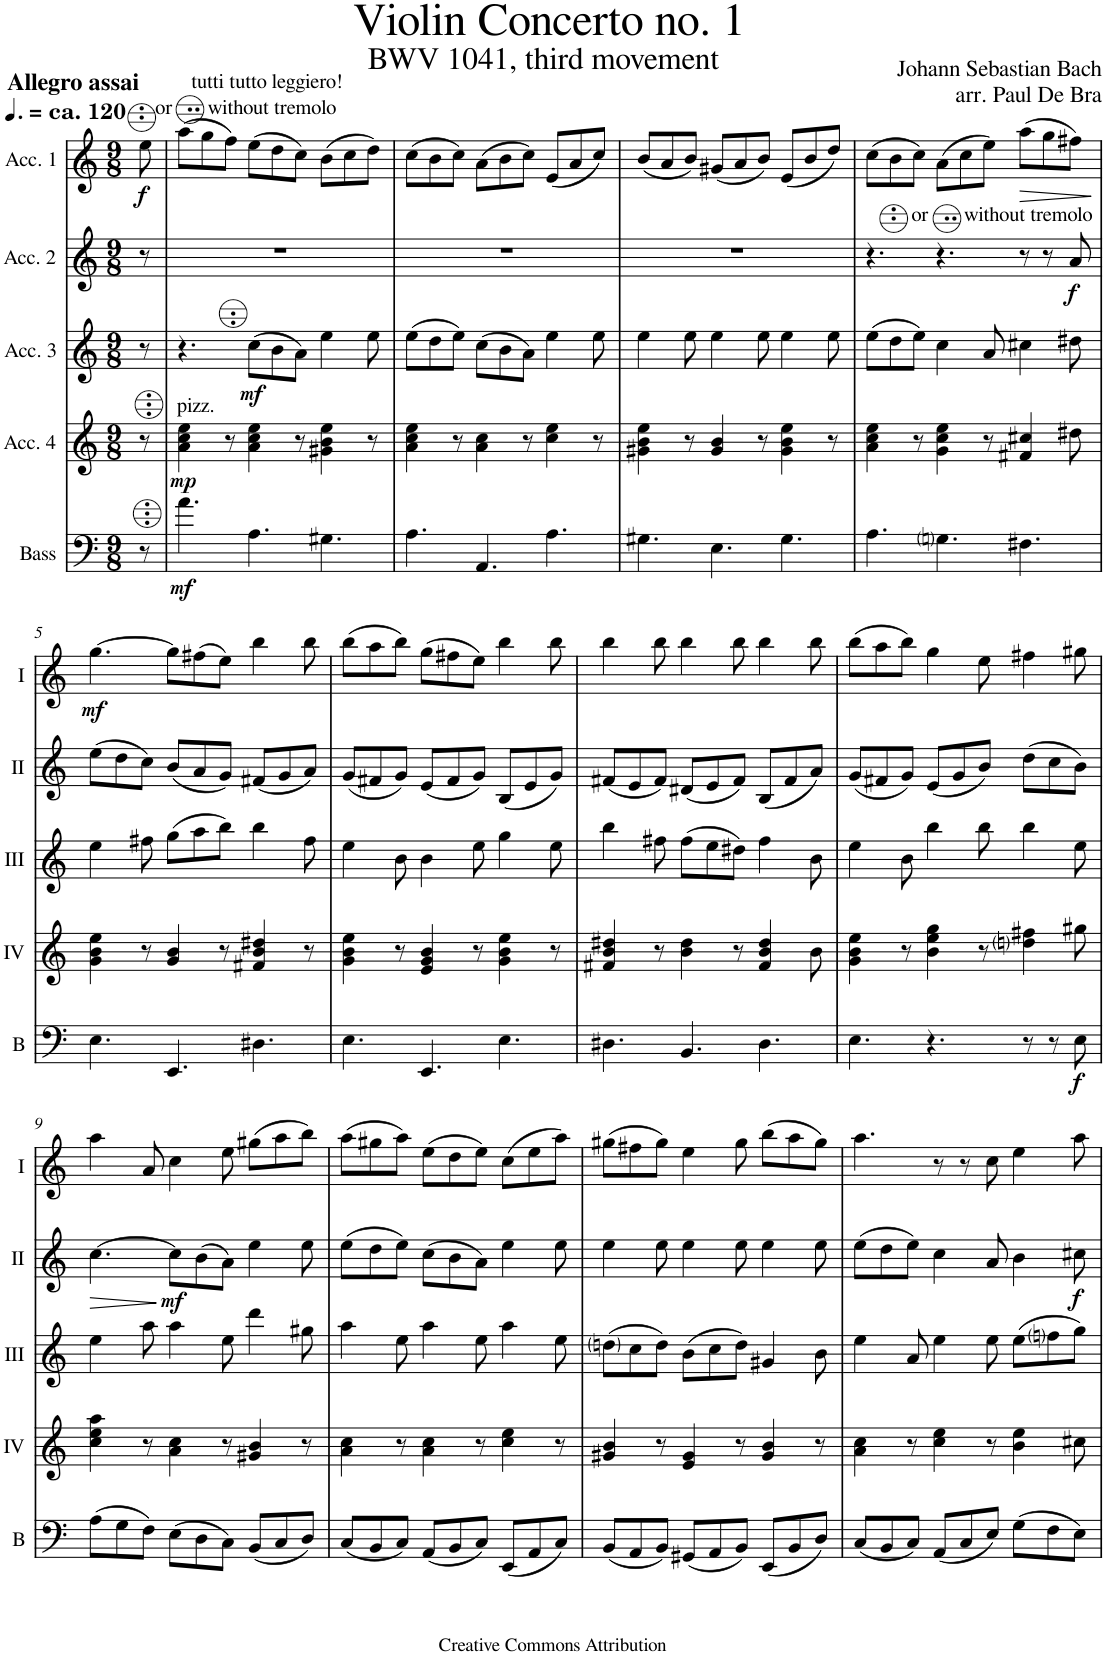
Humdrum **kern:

**kern	**dynam	**kern	**dynam	**kern	**dynam	**kern	**dynam	**kern	**dynam
*part5	*part5	*part4	*part4	*part3	*part3	*part2	*part2	*part1	*part1
*staff5	*staff5	*staff4	*staff4	*staff3	*staff3	*staff2	*staff2	*staff1	*staff1
*I"Bass	*	*I"Acc. 4	*	*I"Acc. 3	*	*I"Acc. 2	*	*I"Acc. 1	*
*I'B	*	*	*	*	*	*	*	*	*
*clefF4	*	*clefG2	*	*clefG2	*	*clefG2	*	*clefG2	*
*Trd7c12	*	*Trd7c12	*	*Trd7c12	*	*	*	*	*
*k[]	*	*k[]	*	*k[]	*	*k[]	*	*k[]	*
*M9/8	*	*M9/8	*	*M9/8	*	*M9/8	*	*M9/8	*
=	=	=	=	=	=	=	=	=	=
!	!	!	!	!	!	!	!	!LO:TX:a:B:t=Allegro assai	!
!	!	!	!	!	!	!	!	!LO:TX:a:B:t=ca. 120	!
!	!	!	!	!	!	!	!	!	!LO:DY:b
*	*	*	*	*	*	*	*	*^	*
8r	.	8r	.	8r	.	8r	.	8ee\	16ryy	f
!	!	!	!	!	!	!	!	!	!LO:TX:a:t=or       without tremolo	!
.	.	.	.	.	.	.	.	.	16ryy	.
=1	=1	=1	=1	=1	=1	=1	=1	=1	=1	=1
!	!	!	!	!	!	!	!	!LO:TX:a:t=tutti tutto leggiero!	!	!
!	!	!LO:TX:a:t=pizz.	!	!	!	!	!	!	!	!
!	!LO:DY:b	!	!LO:DY:b	!	!	!	!	!	!	!
*	*	*	*	*	*	*	*	*v	*v	*
4.a\	mf	4a\ 4cc\ 4ee\	mp	4.r	.	8%9r	.	(8aa\L	.
.	.	.	.	.	.	.	.	8gg\	.
.	.	8r	.	.	.	.	.	8ff\J)	.
!	!	!	!	!	!LO:DY:b	!	!	!	!
4.A\	.	4a\ 4cc\ 4ee\	.	(8cc\L	mf	.	.	(8ee\L	.
.	.	.	.	8b\	.	.	.	8dd\	.
.	.	8r	.	8a\J)	.	.	.	8cc\J)	.
4.G#X\	.	4g#X\ 4b\ 4ee\	.	4ee\	.	.	.	(8b\L	.
.	.	.	.	.	.	.	.	8cc\	.
.	.	8r	.	8ee\	.	.	.	8dd\J)	.
=2	=2	=2	=2	=2	=2	=2	=2	=2	=2
4.A\	.	4a\ 4cc\ 4ee\	.	(8ee\L	.	8%9r	.	(8cc\L	.
.	.	.	.	8dd\	.	.	.	8b\	.
.	.	8r	.	8ee\J)	.	.	.	8cc\J)	.
4.AA/	.	4a\ 4cc\	.	(8cc\L	.	.	.	(8a\L	.
.	.	.	.	8b\	.	.	.	8b\	.
.	.	8r	.	8a\J)	.	.	.	8cc\J)	.
4.A\	.	4cc\ 4ee\	.	4ee\	.	.	.	(8e/L	.
.	.	.	.	.	.	.	.	8a/	.
.	.	8r	.	8ee\	.	.	.	8cc/J)	.
=3	=3	=3	=3	=3	=3	=3	=3	=3	=3
4.G#X\	.	4g#X\ 4b\ 4ee\	.	4ee\	.	8%9r	.	(8b/L	.
.	.	.	.	.	.	.	.	8a/	.
.	.	8r	.	8ee\	.	.	.	8b/J)	.
4.E\	.	4g#/ 4b/	.	4ee\	.	.	.	(8g#X/L	.
.	.	.	.	.	.	.	.	8a/	.
.	.	8r	.	8ee\	.	.	.	8b/J)	.
4.G#\	.	4g#\ 4b\ 4ee\	.	4ee\	.	.	.	(8e/L	.
.	.	.	.	.	.	.	.	8b/	.
.	.	8r	.	8ee\	.	.	.	8dd/J)	.
=4	=4	=4	=4	=4	=4	=4	=4	=4	=4
4.A\	.	4a\ 4cc\ 4ee\	.	(8ee\L	.	4.r	.	(8cc\L	.
.	.	.	.	8dd\	.	.	.	8b\	.
.	.	8r	.	8ee\J)	.	.	.	8cc\J)	.
4.Gni\	.	4g\ 4cc\ 4ee\	.	4cc\	.	4.r	.	(8a\L	.
.	.	.	.	.	.	.	.	8cc\	.
.	.	8r	.	8a/	.	.	.	8ee\J)	.
!	!	!	!	!	!	!	!	!	!LO:HP:b
4.F#X\	.	4f#X/ 4cc#X/	.	4cc#X\	.	8r	.	(8aa\L	>
.	.	.	.	.	.	8r	.	8gg\	.
!	!	!	!	!	!	!LO:TX:a:t=or       without tremolo	!	!	!
!	!	!	!	!	!	!	!LO:DY:b	!	!
.	.	8dd#X\	.	8dd#X\	.	8a/	f	8ff#X\J)	.
.	.	.	.	.	.	.	.	.	]
!!LO:LB:g=z
=5	=5	=5	=5	=5	=5	=5	=5	=5	=5
!	!	!	!	!	!	!	!	!	!LO:DY:b
4.E\	.	4g\ 4b\ 4ee\	.	4ee\	.	(8ee\L	.	[4.gg\	mf
.	.	.	.	.	.	8dd\	.	.	.
.	.	8r	.	8ff#X\	.	8cc\J)	.	.	.
4.EE/	.	4g/ 4b/	.	(8gg\L	.	(8b/L	.	8gg\L]	.
.	.	.	.	8aa\	.	8a/	.	(8ff#X\	.
.	.	8r	.	8bb\J)	.	8g/J)	.	8ee\J)	.
4.D#X\	.	4f#X/ 4b/ 4dd#X/	.	4bb\	.	(8f#X/L	.	4bb\	.
.	.	.	.	.	.	8g/	.	.	.
.	.	8r	.	8ff#\	.	8a/J)	.	8bb\	.
=6	=6	=6	=6	=6	=6	=6	=6	=6	=6
4.E\	.	4g\ 4b\ 4ee\	.	4ee\	.	(8g/L	.	(8bb\L	.
.	.	.	.	.	.	8f#X/	.	8aa\	.
.	.	8r	.	8b\	.	8g/J)	.	8bb\J)	.
4.EE/	.	4e/ 4g/ 4b/	.	4b\	.	(8e/L	.	(8gg\L	.
.	.	.	.	.	.	8f#/	.	8ff#X\	.
.	.	8r	.	8ee\	.	8g/J)	.	8ee\J)	.
4.E\	.	4g\ 4b\ 4ee\	.	4gg\	.	(8B/L	.	4bb\	.
.	.	.	.	.	.	8e/	.	.	.
.	.	8r	.	8ee\	.	8g/J)	.	8bb\	.
=7	=7	=7	=7	=7	=7	=7	=7	=7	=7
4.D#X\	.	4f#X/ 4b/ 4dd#X/	.	4bb\	.	(8f#X/L	.	4bb\	.
.	.	.	.	.	.	8e/	.	.	.
.	.	8r	.	8ff#X\	.	8f#/J)	.	8bb\	.
4.BB/	.	4b\ 4dd#\	.	(8ff#\L	.	(8d#X/L	.	4bb\	.
.	.	.	.	8ee\	.	8e/	.	.	.
.	.	8r	.	8dd#X\J)	.	8f#/J)	.	8bb\	.
4.D#\	.	4f#/ 4b/ 4dd#/	.	4ff#\	.	(8B/L	.	4bb\	.
.	.	.	.	.	.	8f#/	.	.	.
.	.	8b\	.	8b\	.	8a/J)	.	8bb\	.
=8	=8	=8	=8	=8	=8	=8	=8	=8	=8
4.E\	.	4g\ 4b\ 4ee\	.	4ee\	.	(8g/L	.	(8bb\L	.
.	.	.	.	.	.	8f#X/	.	8aa\	.
.	.	8r	.	8b\	.	8g/J)	.	8bb\J)	.
4.r	.	4b\ 4ee\ 4gg\	.	4bb\	.	(8e/L	.	4gg\	.
.	.	.	.	.	.	8g/	.	.	.
.	.	8r	.	8bb\	.	8b/J)	.	8ee\	.
8r	.	4ddni\ 4ff#X\	.	4bb\	.	(8dd\L	.	4ff#X\	.
8r	.	.	.	.	.	8cc\	.	.	.
!	!LO:DY:b	!	!	!	!	!	!	!	!
8E\	f	8gg#X\	.	8ee\	.	8b\J)	.	8gg#X\	.
!!LO:LB:g=z
=9	=9	=9	=9	=9	=9	=9	=9	=9	=9
!	!	!	!	!	!	!	!LO:HP:b	!	!
(8A\L	.	4cc\ 4ee\ 4aa\	.	4ee\	.	[4.cc\	>	4aa\	.
8G\	.	.	.	.	.	.	.	.	.
8F\J)	.	8r	.	8aa\	.	.	.	8a/	.
!	!	!	!	!	!	!	!LO:DY:n=1:b	!	!
(8E\L	.	4a\ 4cc\	.	4aa\	.	8cc\L]	] mf	4cc\	.
8D\	.	.	.	.	.	(8b\	.	.	.
8C\J)	.	8r	.	8ee\	.	8a\J)	.	8ee\	.
(8BB/L	.	4g#X/ 4b/	.	4ddd\	.	4ee\	.	(8gg#X\L	.
8C/	.	.	.	.	.	.	.	8aa\	.
8D/J)	.	8r	.	8gg#X\	.	8ee\	.	8bb\J)	.
=10	=10	=10	=10	=10	=10	=10	=10	=10	=10
(8C/L	.	4a\ 4cc\	.	4aa\	.	(8ee\L	.	(8aa\L	.
8BB/	.	.	.	.	.	8dd\	.	8gg#X\	.
8C/J)	.	8r	.	8ee\	.	8ee\J)	.	8aa\J)	.
(8AA/L	.	4a\ 4cc\	.	4aa\	.	(8cc\L	.	(8ee\L	.
8BB/	.	.	.	.	.	8b\	.	8dd\	.
8C/J)	.	8r	.	8ee\	.	8a\J)	.	8ee\J)	.
(8EE/L	.	4cc\ 4ee\	.	4aa\	.	4ee\	.	(8cc\L	.
8AA/	.	.	.	.	.	.	.	8ee\	.
8C/J)	.	8r	.	8ee\	.	8ee\	.	8aa\J)	.
=11	=11	=11	=11	=11	=11	=11	=11	=11	=11
(8BB/L	.	4g#X/ 4b/	.	(8ddn\L	.	4ee\	.	(8gg#X\L	.
8AA/	.	.	.	8cc\	.	.	.	8ff#X\	.
8BB/J)	.	8r	.	8dd\J)	.	8ee\	.	8gg#\J)	.
(8GG#X/L	.	4e/ 4g#/	.	(8b\L	.	4ee\	.	4ee\	.
8AA/	.	.	.	8cc\	.	.	.	.	.
8BB/J)	.	8r	.	8dd\J)	.	8ee\	.	8gg#\	.
(8EE/L	.	4g#/ 4b/	.	4g#X/	.	4ee\	.	(8bb\L	.
8BB/	.	.	.	.	.	.	.	8aa\	.
8D/J)	.	8r	.	8b\	.	8ee\	.	8gg#\J)	.
=12	=12	=12	=12	=12	=12	=12	=12	=12	=12
(8C/L	.	4a\ 4cc\	.	4ee\	.	(8ee\L	.	4.aa\	.
8BB/	.	.	.	.	.	8dd\	.	.	.
8C/J)	.	8r	.	8a/	.	8ee\J)	.	.	.
(8AA/L	.	4cc\ 4ee\	.	4ee\	.	4cc\	.	8r	.
8C/	.	.	.	.	.	.	.	8r	.
8E/J)	.	8r	.	8ee\	.	8a/	.	8cc\	.
(8G\L	.	4b\ 4ee\	.	(8ee\L	.	4b\	.	4ee\	.
8F\	.	.	.	8ffni\	.	.	.	.	.
!	!	!	!	!	!	!	!LO:DY:b	!	!
8E\J)	.	8cc#X\	.	8gg\J)	.	8cc#X\	f	8aa\	.
=	=	=	=	=	=	=	=	=	=
*-	*-	*-	*-	*-	*-	*-	*-	*-	*-
